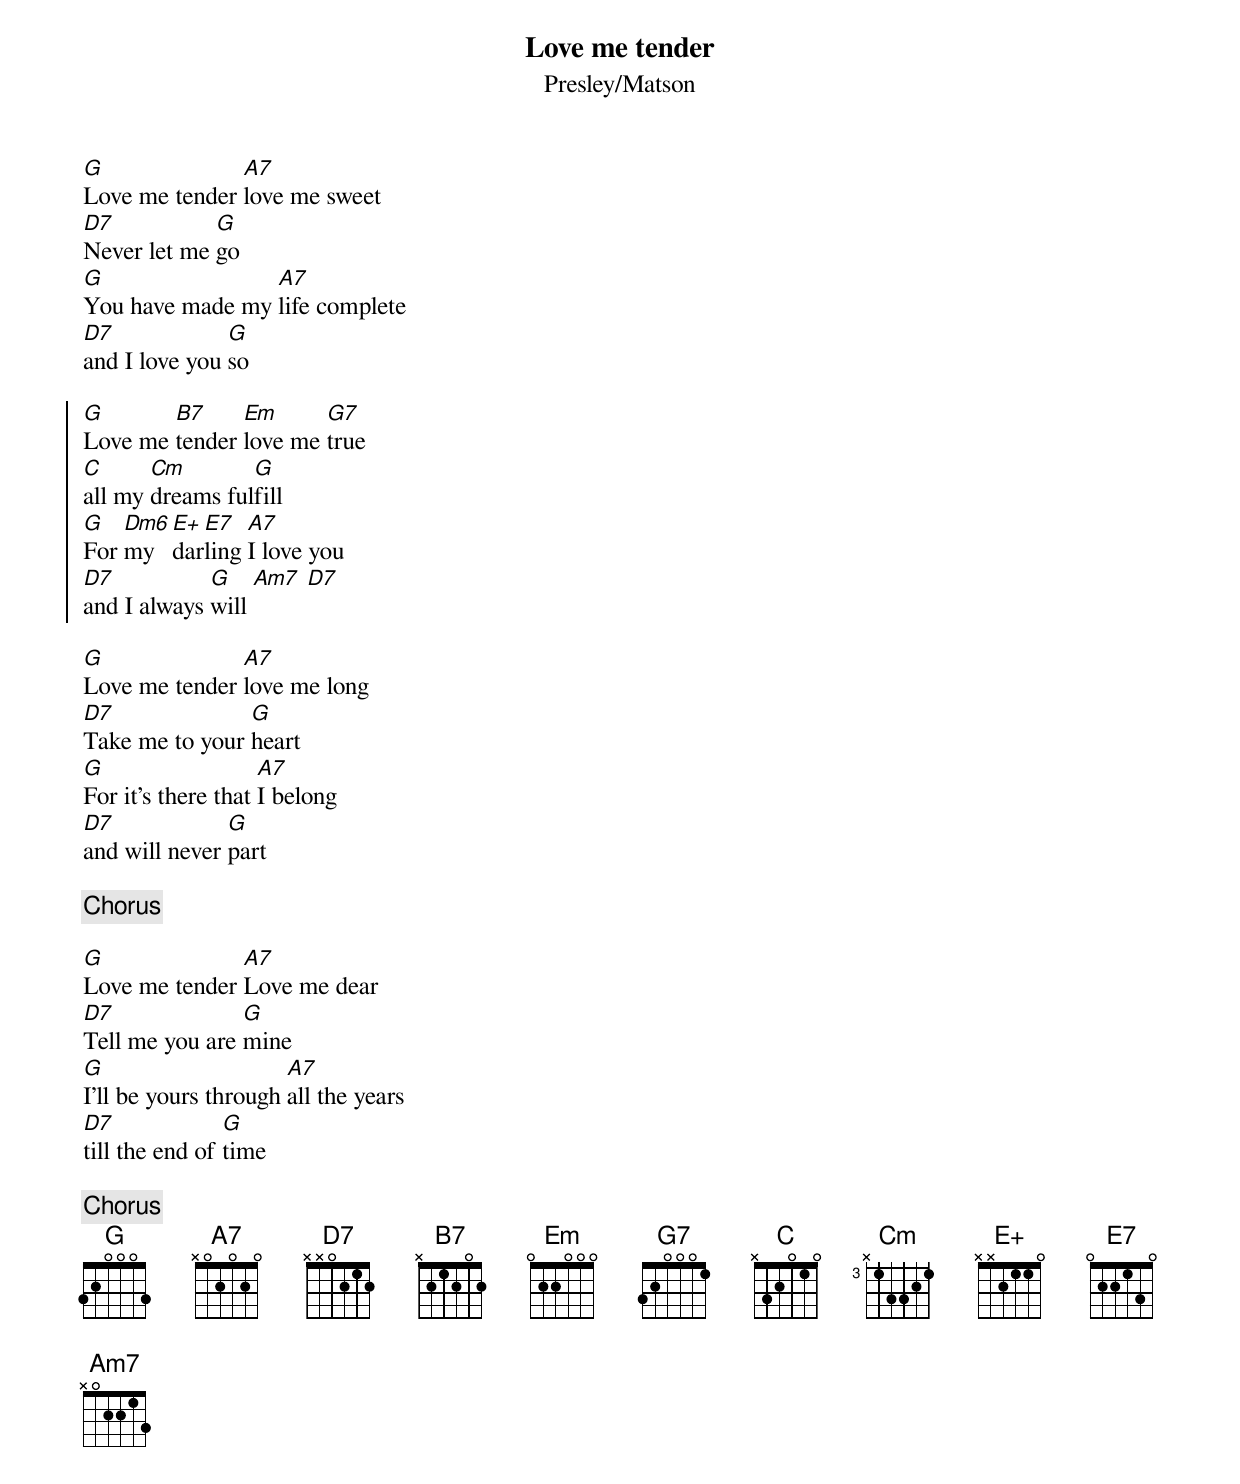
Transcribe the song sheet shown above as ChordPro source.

{title:Love me tender}
{subtitle:Presley/Matson}

[G]Love me tender [A7]love me sweet
[D7]Never let me [G]go
[G]You have made my [A7]life complete
[D7]and I love you [G]so

{start_of_chorus}
[G]Love me [B7]tender [Em]love me [G7]true
[C]all my [Cm]dreams ful[G]fill
[G]For [Dm6]my [E+]dar[E7]ling [A7]I love you
[D7]and I always [G]will [Am7] [D7]
{end_of_chorus}

[G]Love me tender [A7]love me long
[D7]Take me to your [G]heart
[G]For it's there that [A7]I belong
[D7]and will never [G]part

{comment:Chorus}

[G]Love me tender [A7]Love me dear
[D7]Tell me you are [G]mine
[G]I'll be yours through [A7]all the years
[D7]till the end of [G]time

{comment:Chorus}
